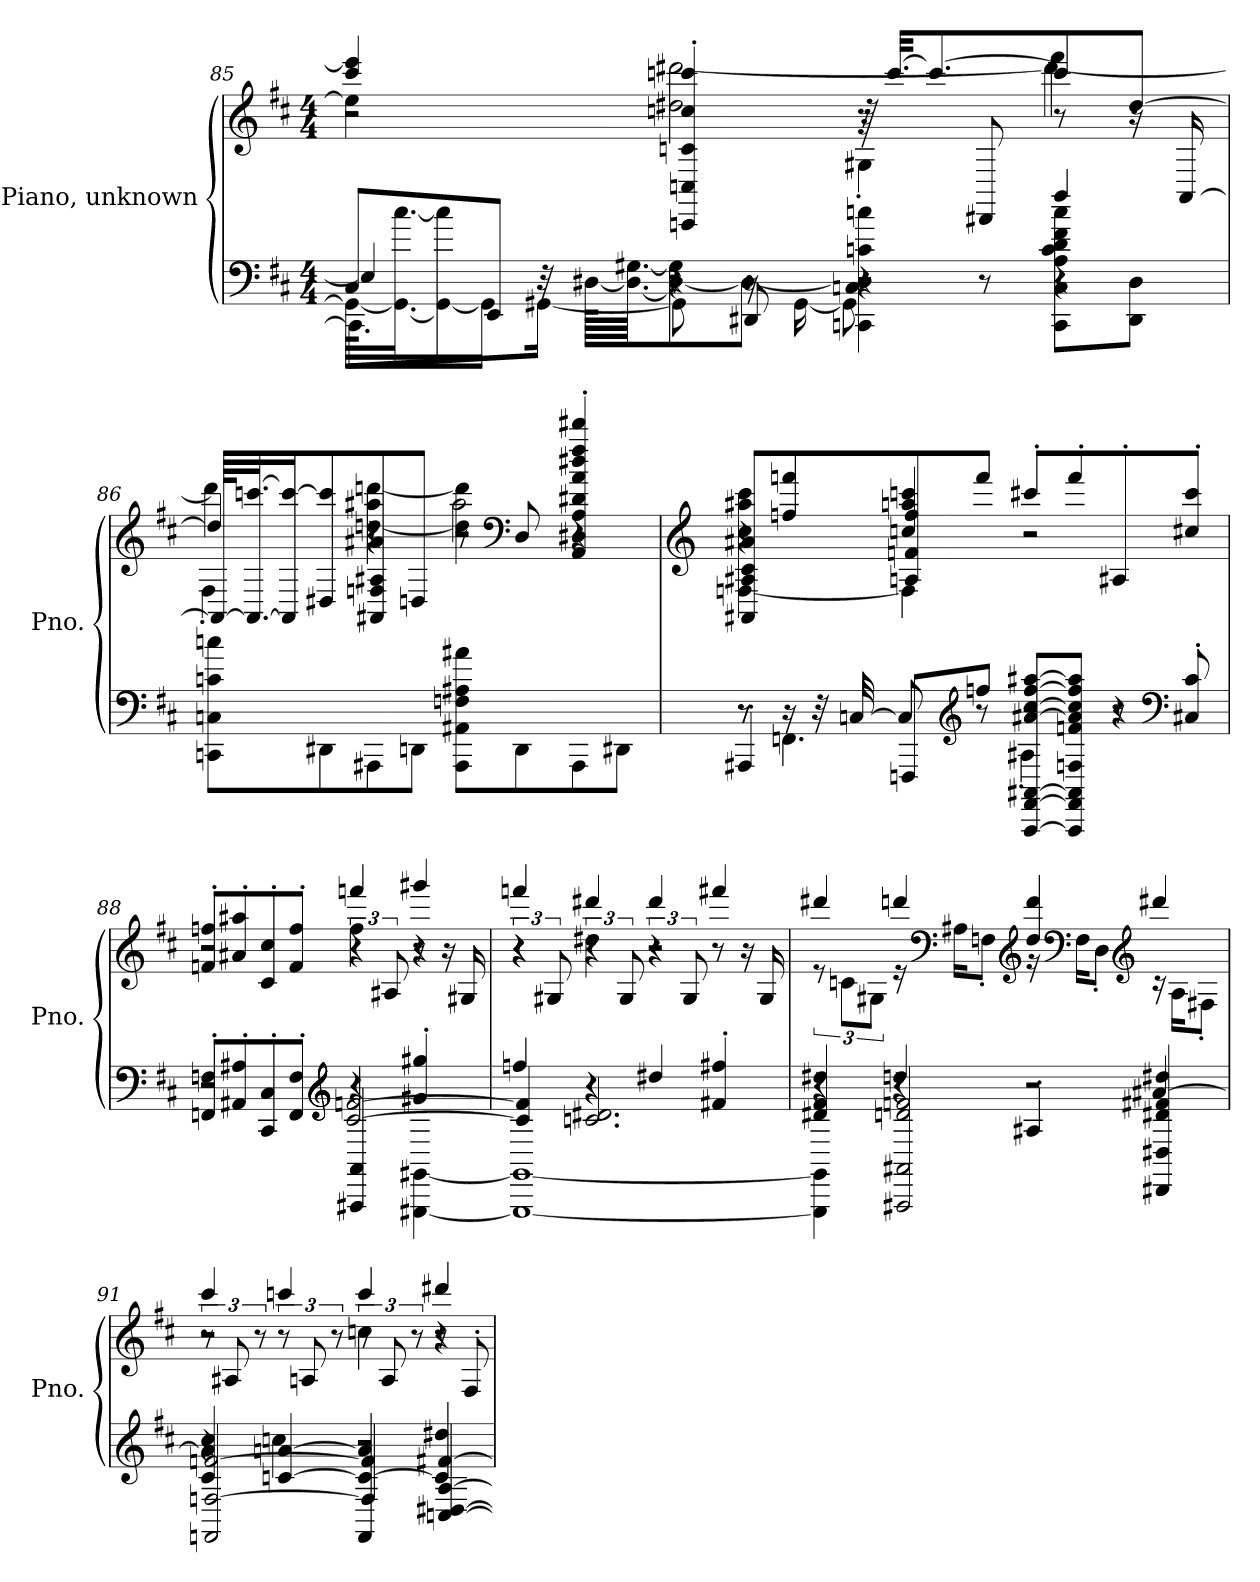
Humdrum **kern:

**kern	**kern
*part1	*part1
*staff2	*staff1
*I"Piano, unknown	*
*I'Pno.	*
!!LO:PB:g=z
*clefF4	*clefG2
*k[f#c#]	*k[f#c#]
*M4/4	*M4/4
=85	=85
*^	*^
*	*^	*	*^
*	*	*^	*	*	*^
8C#/L	64GG#\KLLL_	4E/]	8.CC#\L]	2r	4ee\]	4ccc#/ 4eee/]	2r
.	32.GG#\_ [32.cc#\J	.	.	.	.	.	.
.	16GG#\_ 16cc#\]	.	.	.	.	.	.
8EE/J	16GG#\JJ]	.	.	.	.	.	.
.	32r	.	[16GG#X\Jk	.	.	.	.
.	[128D#X\KLLLL	.	.	.	.	.	.
.	64.D#\_ [64.G#X\JJJ	.	.	.	.	.	.
8r	8D#\_ 8G#\]	4r	8GG#\]	.	2dd#X\ [2ddd#X\	4CCn/' 4Cn/' 4cn/' 4ccn/' 4cccn/'	.
8DD#X/	8D#\J_	.	16r	.	.	.	.
.	.	.	[16GG#\	.	.	.	.
4r	4CCn\ 4Cn\ 4D#\] 4cn\ 4ccn\	2r	8GG#\]	64r	.	8r	4G#X'\
.	.	.	.	[32.ccc/KKL	.	.	.
.	.	.	.	8.ccc/_	.	.	.
.	.	.	8r	.	.	8DD#X/	.
4ff#/	8CC\ 8C\ 8A\ 8c\ 8d\ 8f#\ 8cc\L	.	4r	8ccc/]	4ddd#\_	8r	4fff#\
.	8DD#\ 8D#\J	.	.	[8dd#/J	.	16r	.
.	.	.	.	.	.	[16AA/	.
*v	*v	*v	*v	*	*	*	*
!!LO:LB:g=z	!!	!!	!!
=86	=86	=86	=86	=86
8CCn\ 8Cn\ 8cn\ 8ccn\L	4dd#/]	4ddd#\]	64AA/KLLL_	4F#'\
.	.	.	32.AA/_ [32.cccn/J	.
.	.	.	16AA/] 16ccc/_J	.
8DD#X\	.	.	8D#X/ 8ccc/]	.
8AAA#X\	4r	[4ddn\ 4aa#X\ [4dddn\	8AA#X/ 8Fn/ 8A#X/ 8a#X/	4r
8DDn\J	.	.	8Dn/J	.
8AAA#\ 8AA#X\ 8Fn\ 8A#X\ 8a#X\L	2r	4dd\] 4ddd\]	8r	2aa#\
*	*clefF4	*	*	*
8DD\	.	.	8D/	.
8AAA#\	.	4r	4AA#/' 4D#X/' 4A#/' 4d#X/' 4a#/' 4dd#X/' 4ff#/' 4ddd#X/'	.
8DD#X\J	.	.	.	.
*	*v	*v	*v	*v
!!LO:LB:g=z
=87	=87
*	*clefG2
*^	*^
*	*^	*	*^
4AAA#X'/	8r	8r	4r	[4Fn\ 4cc#\ 4aa#X\ 4ccc#\	8AA#X/ 8A#X/ 8c#/ 8a#X/L
.	4.FFn\	16r	.	.	8ffn/ 8fffn/
.	.	32r	.	.	.
.	.	[32Cn/	.	.	.
8FFFn/L	.	8C/]	4ccn/ 4aan/ 4cccn/	4F\]	8An/ 8fn/ 8ff/
*clefG2	*	*	*	*	*
8ffn/J	.	8r	.	.	8fff/J
[8AAA#/ [8FF/ [8AA#X/ [8a#X/ [8cc#/ [8ff/ [8aa#X/L	4A#X'\	2r	2r	2r	8ccc#X'/L
8AAA#/] 8FF/] 8AA#/] 8Fn/ 8fn/ 8a#/] 8cc#/] 8ff/] 8aa#/]J	.	.	.	.	8fff'/
8r	4r	.	.	.	8A#X'/
*clefF4	*	*	*	*	*
8C#X/' 8c#/'	.	.	.	.	8cc#X/' 8ccc#/'J
=88	=88	=88	=88	=88	=88
8FFn/' 8Fn/'L	2r	2r	2r	2r	8fn/' 8ffn/'L
8AA#X/' 8A#X/'	.	.	.	.	8a#X/' 8aa#X/'
8CC#/' 8C#/'	.	.	.	.	8c#/' 8cc#/'
8FF/' 8F/'J	.	.	.	.	8f/' 8ff/'J
*clefG2	*	*	*	*	*
4AAA#X/ 4AA#/	4r	[2c#/ [2fn/	4fffn/	4ff\	6r
.	.	.	.	.	12A#X/
4g#X/' 4gg#X/'	[4GGG#X\ [4GG#X\	.	4ggg#X/	4r	8r
.	.	.	.	.	16r
.	.	.	.	.	16G#X/
!!LO:LB:g=z	!!	!!
=89	=89	=89	=89	=89	=89
4ffn/	1GGG#_ 1GG#_	4c#/] 4f/]	4fffn/	4r	6r
.	.	.	.	.	12G#X/
4r	.	2.cn/ 2.d#X/	4ddd#X/	4dd#X\	6r
.	.	.	.	.	12G#/
4dd#X/	.	.	4ddd#/	2r	6r
.	.	.	.	.	12G#/
4f#X/' 4ff#X/'	.	.	4fff#X/	.	8r
.	.	.	.	.	16r
.	.	.	.	.	16G#/
*	*	*	*	*v	*v
=90	=90	=90	=90	=90
4d#X/ 4f#/ 4dd#X/	4GGG#\] 4GG#\]	4r	4ddd#X/	12r
.	.	.	.	12cn\L
.	.	.	.	12G#X\J
4ddn/	4r	2AAA#X/ 2AA#X/ 2dn/ 2fn/	4dddn/	16r
*	*	*	*clefF4	*
.	.	.	.	16A#X\KL
.	.	.	.	8Fn'\J
*	*	*	*clefG2	*
4A#X'/	2r	.	4dd/ 4ddd/	16r
*	*	*	*clefF4	*
.	.	.	.	16F\KL
.	.	.	.	8D'\J
*	*	*	*clefG2	*
[4a#X/	.	4DD#X/ 4D#X/ 4d#X/ 4f#X/ 4dd#X/	4ddd#X/	16r
.	.	.	.	16A#\KL
.	.	.	.	8F#X'\J
!!LO:LB:g=z
=91	=91	=91	=91	=91
*	*	*	*	*^
4c#/ 4a#/] 4cc#/	4r	2FFn/ [2Fn/ [2fn/	4ccc#/	2r	12r
.	.	.	.	.	12A#X/
.	.	.	.	.	12r
[4cn/ [4an/	4ccn\	.	4cccn/	.	12r
.	.	.	.	.	12An/
.	.	.	.	.	12r
4FF/ 4c/_ 4a/]	2r	4F/] 4f/]	4ccc/	4ccn\	12r
.	.	.	.	.	12A/
.	.	.	.	.	12r
4c/] 4dd#X/	.	[4Cn/ [4D#X/ [4A/ [4f#X/	4ddd#X/	4r	8r
.	.	.	.	.	8F#'/
*v	*v	*v	*	*	*
*	*v	*v	*v
=	=
*-	*-
